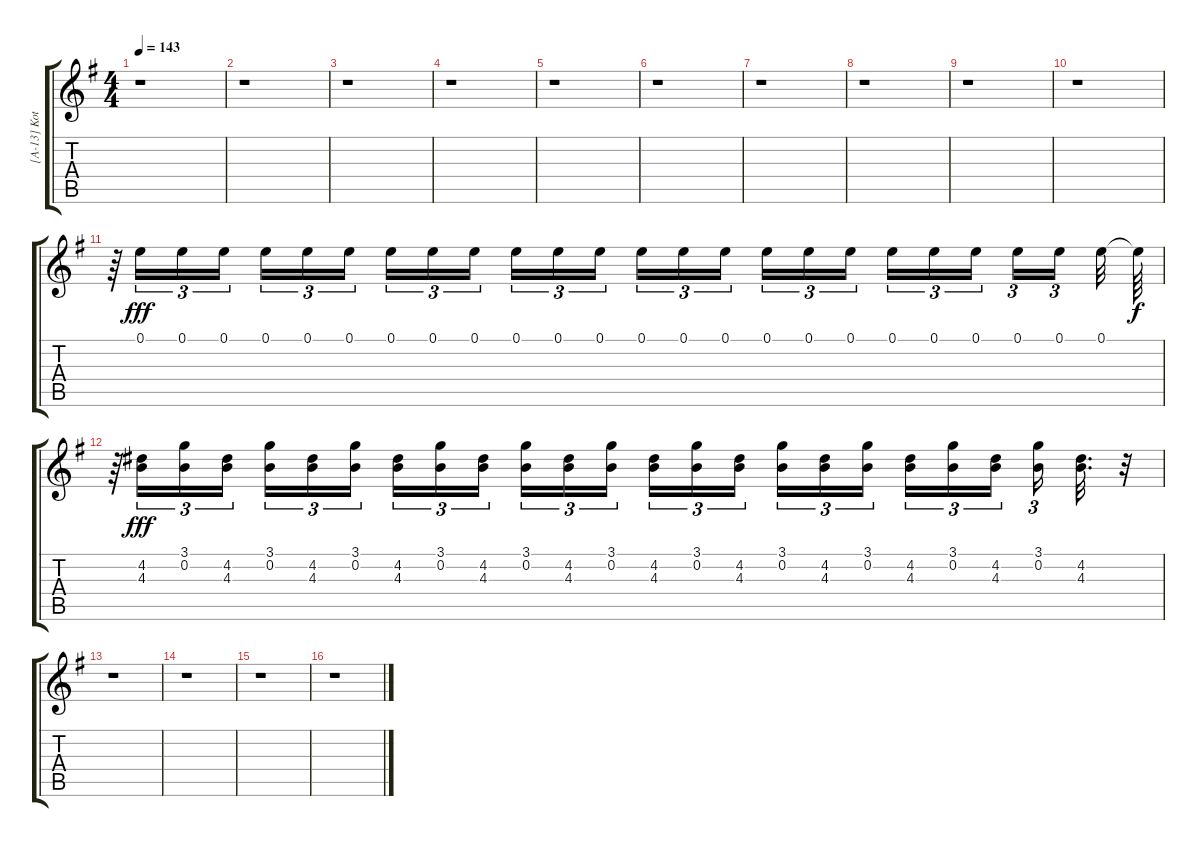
\track ("[A-13] Koto" "[A-13] Kot") {instrument banjo}
\staff {score tabs}
\tuning (E4 B3 G3 D3 A2 E2) {hide}
\displaytranspose 12
\ts (4 4)
\tempo 143
\clef g2
\ks g
r.1{dy fff} |
r.1 |
r.1 |
r.1 |
r.1 |
r.1 |
r.1 |
r.1 |
r.1 |
r.1 |
r.64 0.1.16{tu (3 2) volume 7 balance 9 instrument koto} 0.1.16{tu (3 2)} 0.1.16{tu (3 2) beam splitsecondary} 0.1.16{tu (3 2)} 0.1.16{tu (3 2)} 0.1.16{tu (3 2)} 0.1.16{tu (3 2)} 0.1.16{tu (3 2)} 0.1.16{tu (3 2) beam splitsecondary} 0.1.16{tu (3 2)} 0.1.16{tu (3 2)} 0.1.16{tu (3 2)} 0.1.16{tu (3 2)} 0.1.16{tu (3 2)} 0.1.16{tu (3 2) beam splitsecondary} 0.1.16{tu (3 2)} 0.1.16{tu (3 2)} 0.1.16{tu (3 2)} 0.1.16{tu (3 2)} 0.1.16{tu (3 2)} 0.1.16{tu (3 2) beam splitsecondary} 0.1.16{tu (3 2)} 0.1.16{tu (3 2) beam splitsecondary} 0.1.32 0.1{t}.64{dy f} |
r.64 (4.2 4.3).16{tu (3 2) dy fff volume 9} (3.1 0.2).16{tu (3 2)} (4.2 4.3).16{tu (3 2) beam splitsecondary} (3.1 0.2).16{tu (3 2)} (4.2 4.3).16{tu (3 2)} (3.1 0.2).16{tu (3 2)} (4.2 4.3).16{tu (3 2)} (3.1 0.2).16{tu (3 2)} (4.2 4.3).16{tu (3 2) beam splitsecondary} (3.1 0.2).16{tu (3 2)} (4.2 4.3).16{tu (3 2)} (3.1 0.2).16{tu (3 2)} (4.2 4.3).16{tu (3 2)} (3.1 0.2).16{tu (3 2)} (4.2 4.3).16{tu (3 2) beam splitsecondary} (3.1 0.2).16{tu (3 2)} (4.2 4.3).16{tu (3 2)} (3.1 0.2).16{tu (3 2)} (4.2 4.3).16{tu (3 2)} (3.1 0.2).16{tu (3 2)} (4.2 4.3).16{tu (3 2) beam splitsecondary} (3.1 0.2).16{tu (3 2)} (4.2 4.3).32{d} r.32 |
r.1 |
r.1 |
r.1 |
r.1
